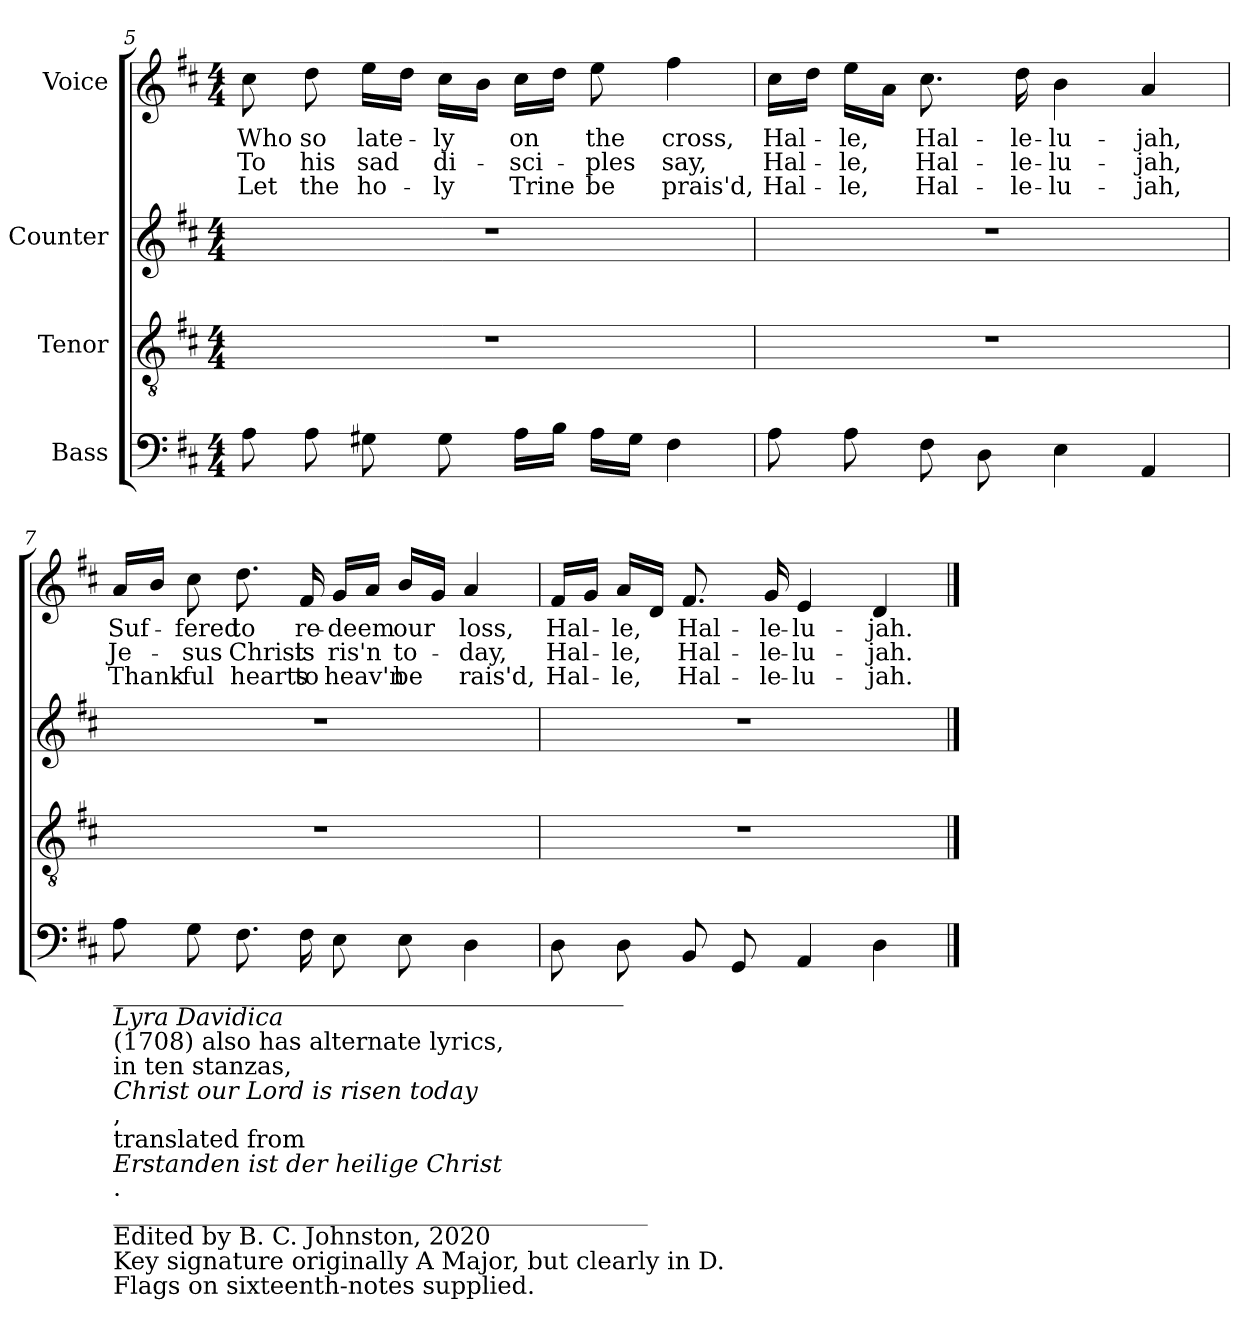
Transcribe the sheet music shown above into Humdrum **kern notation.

**kern	**kern	**kern	**kern	**text	**text	**text
*part4	*part3	*part2	*part1	*part1	*part1	*part1
*staff4	*staff3	*staff2	*staff1	*staff1	*staff1	*staff1
*I"Bass	*I"Tenor	*I"Counter	*I"Voice	*	*	*
!!LO:LB:g=z
*clefF4	*clefGv2	*clefG2	*clefG2	*	*	*
*k[f#c#]	*k[f#c#]	*k[f#c#]	*k[f#c#]	*	*	*
*M4/4	*M4/4	*M4/4	*M4/4	*	*	*
=5	=5	=5	=5	=5	=5	=5
!	!	!	!	!LO:LY:b	!LO:LY:b	!LO:LY:b
8A!\	1r	1r	8cc#!\	Who	To	Let
!	!	!	!	!LO:LY:b	!LO:LY:b	!LO:LY:b
8A!\	.	.	8dd!\	so	his	the
!	!	!	!	!LO:LY:b	!LO:LY:b	!LO:LY:b
8G#X!\	.	.	16ee!\LL	late-	sad	ho-
.	.	.	16dd!\JJ	.	.	.
!	!	!	!	!LO:LY:b	!LO:LY:b	!LO:LY:b
8G#!\	.	.	16cc#!\LL	-ly	di-	-ly
.	.	.	16b!\JJ	.	.	.
!	!	!	!	!LO:LY:b	!LO:LY:b	!LO:LY:b
16A!\LL	.	.	16cc#!\LL	on	-sci-	Trine
16B!\JJ	.	.	16dd!\JJ	.	.	.
!	!	!	!	!LO:LY:b	!LO:LY:b	!LO:LY:b
16A!\LL	.	.	8ee!\	the	-ples	be
16G#!\JJ	.	.	.	.	.	.
!	!	!	!	!LO:LY:b	!LO:LY:b	!LO:LY:b
4F#!\	.	.	4ff#!\	cross,	say,	prais'd,
=6	=6	=6	=6	=6	=6	=6
!	!	!	!	!LO:LY:b	!LO:LY:b	!LO:LY:b
8A!\	1r	1r	16cc#!\LL	Hal-	Hal-	Hal-
.	.	.	16dd!\JJ	.	.	.
!	!	!	!	!LO:LY:b	!LO:LY:b	!LO:LY:b
8A!\	.	.	16ee!\LL	-le,	-le,	-le,
.	.	.	16a!\JJ	.	.	.
!	!	!	!	!LO:LY:b	!LO:LY:b	!LO:LY:b
8F#!\	.	.	8.cc#!\	Hal-	Hal-	Hal-
8D!\	.	.	.	.	.	.
!	!	!	!	!LO:LY:b	!LO:LY:b	!LO:LY:b
.	.	.	16dd!\	-le-	-le-	-le-
!	!	!	!	!LO:LY:b	!LO:LY:b	!LO:LY:b
4E!\	.	.	4b!\	-lu-	-lu-	-lu-
!	!	!	!	!LO:LY:b	!LO:LY:b	!LO:LY:b
4AA!/	.	.	4a!/	-jah,	-jah,	-jah,
!!LO:LB:g=z
=7	=7	=7	=7	=7	=7	=7
!LO:TX:b:t=__________________________________________	!	!	!	!	!	!
!LO:TX:b:i:t=Lyra Davidica	!	!	!	!	!	!
!LO:TX:b:t=(1708) also has alternate lyrics,	!	!	!	!	!	!
!LO:TX:b:t=in ten stanzas,	!	!	!	!	!	!
!LO:TX:b:i:t=Christ our Lord is risen today	!	!	!	!	!	!
!LO:TX:b:t=,	!	!	!	!	!	!
!LO:TX:b:t=translated from	!	!	!	!	!	!
!LO:TX:b:i:t=Erstanden ist der heilige Christ	!	!	!	!	!	!
!LO:TX:b:t=.	!	!	!	!	!	!
!LO:TX:b:t=____________________________________________	!	!	!	!	!	!
!LO:TX:b:t=Edited by B. C. Johnston, 2020	!	!	!	!	!	!
!LO:TX:b:t=Key signature originally A Major, but clearly in D.	!	!	!	!	!	!
!LO:TX:b:t=Flags on sixteenth-notes supplied.	!	!	!	!	!	!
!	!	!	!	!LO:LY:b	!LO:LY:b	!LO:LY:b
8A!\	1r	1r	16a!/LL	Suf-	Je-	Thank-
.	.	.	16b!/JJ	.	.	.
!	!	!	!	!LO:LY:b	!LO:LY:b	!LO:LY:b
8G!\	.	.	8cc#!\	-fered	-sus	-ful
!	!	!	!	!LO:LY:b	!LO:LY:b	!LO:LY:b
8.F#!\	.	.	8.dd!\	to	Christ	hearts
!	!	!	!	!LO:LY:b	!LO:LY:b	!LO:LY:b
16F#!\	.	.	16f#!/	re-	is	to
!	!	!	!	!LO:LY:b	!LO:LY:b	!LO:LY:b
8E!\	.	.	16g!/LL	-deem	ris'n	heav'n
.	.	.	16a!/JJ	.	.	.
!	!	!	!	!LO:LY:b	!LO:LY:b	!LO:LY:b
8E!\	.	.	16b!/LL	our	to-	be
.	.	.	16g!/JJ	.	.	.
!	!	!	!	!LO:LY:b	!LO:LY:b	!LO:LY:b
4D!\	.	.	4a!/	loss,	-day,	rais'd,
=8	=8	=8	=8	=8	=8	=8
!	!	!	!	!LO:LY:b	!LO:LY:b	!LO:LY:b
8D!\	1r	1r	16f#!/LL	Hal-	Hal-	Hal-
.	.	.	16g!/JJ	.	.	.
!	!	!	!	!LO:LY:b	!LO:LY:b	!LO:LY:b
8D!\	.	.	16a!/LL	-le,	-le,	-le,
.	.	.	16d!/JJ	.	.	.
!	!	!	!	!LO:LY:b	!LO:LY:b	!LO:LY:b
8BB!/	.	.	8.f#!/	Hal-	Hal-	Hal-
8GG!/	.	.	.	.	.	.
!	!	!	!	!LO:LY:b	!LO:LY:b	!LO:LY:b
.	.	.	16g!/	-le-	-le-	-le-
!	!	!	!	!LO:LY:b	!LO:LY:b	!LO:LY:b
4AA!/	.	.	4e!/	-lu-	-lu-	-lu-
!	!	!	!	!LO:LY:b	!LO:LY:b	!LO:LY:b
4D!\	.	.	4d!/	-jah.	-jah.	-jah.
==	==	==	==	==	==	==
*-	*-	*-	*-	*-	*-	*-
